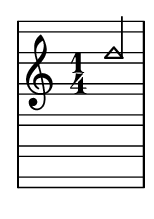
\version "2.14.0"

\header {
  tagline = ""
}

\paper {
  #(set-paper-size "a10")
}

%Customizing note head stencils based on pitch
%Defining stencils

upTriangle =
#(ly:make-stencil 
	(list 'embedded-ps
    "gsave
      currentpoint translate
      newpath
      -.1875 -.5 moveto
      .65625 .5 lineto
      1.5 -.5 lineto
      closepath
      fill
      grestore" )
    (cons -.1875 1.5)
    (cons -.5 .5)
)

downTriangle =
#(ly:make-stencil 
	(list 'embedded-ps
    "gsave
      currentpoint translate

      newpath
      .08 .34 moveto
      .65625 -.4 lineto
      1.2325 .34 lineto
      closepath
      0.12 setlinewidth
      stroke      

      newpath
      -.0775 .43 moveto
      .65625 -.43 lineto
      1.39 .43 lineto
      closepath
      0.1 setlinewidth
      stroke      
	  
	  newpath
      -.1675 .48 moveto
      .65625 -.48 lineto
      1.48 .48 lineto
      closepath
      0.04 setlinewidth
      stroke

      grestore" )
    (cons -.1875 1.5)
    (cons -.5 .5)
)

upTriLgr = 
#(ly:make-stencil 
	(list 'embedded-ps
    "gsave
      currentpoint translate
      newpath
      -.1875 -.5 moveto
      .65625 .5 lineto
      1.5 -.5 lineto
      closepath
      fill
	  newpath
	  -.5 0 moveto
	  1.8 0 lineto
      closepath
      .19 setlinewidth
      stroke  
      grestore" )
    (cons -.1875 1.5)
    (cons -.5 .5)
)

downTriLgr =
#(ly:make-stencil 
	(list 'embedded-ps
    "gsave
      currentpoint translate
      newpath
      .08 .34 moveto
      .65625 -.4 lineto
      1.2325 .34 lineto
      closepath
      0.12 setlinewidth
      stroke      
      newpath
      -.0775 .43 moveto
      .65625 -.43 lineto
      1.39 .43 lineto
      closepath
      0.1 setlinewidth
      stroke      
	  newpath
      -.1675 .48 moveto
      .65625 -.48 lineto
      1.48 .48 lineto
      closepath
      0.04 setlinewidth
      stroke
	  newpath
	  -.5 0 moveto
	  1.8 0 lineto
      closepath
      .19 setlinewidth
      stroke  
      grestore" )
    (cons -.1875 1.5)
    (cons -.5 .5)
)

%Based on the pitch's semitone, which note head
#(define (semitone-to-stencil semitone)
         (let ((s (modulo semitone 12)))
         	(case s
		((11) upTriLgr)
		((0) downTriLgr)
		(else (if (= (remainder semitone 2) 0) downTriangle upTriangle))
	))
)

%Get the pitch from the grob, convert to semitone, and send it on
#(define (stencil-notehead grob)
   (semitone-to-stencil 
	 (ly:pitch-semitones (ly:event-property (event-cause grob) 'pitch))))


%Begin stem attachment adjustment code
%Assign stem attachment values to variables

upTriUpStem 	= #'(1 . -1)
upTridownStem 	= #'(1 . .9)
downTriUpStem	= #'(1 . .9)
downTriDownStem	= #'(1 . -1)

%Based on the pitch, is the stem up or down, 
%Then based on pitch is the note head an up or down triangle

#(define (pitch-to-stem pitch stemdir)
	(if (= (modulo (ly:pitch-semitones pitch) 2) 1) 
		(if (= UP stemdir) upTriUpStem upTridownStem)		
		(if (= DOWN stemdir) downTriDownStem downTriUpStem)
	)
)

%Get the stem from notehead grob
#(define (notehead-get-notecolumn nhgrob)
   (ly:grob-parent nhgrob X))

#(define (notehead-get-stem nhgrob)
   (let ((notecolumn (notehead-get-notecolumn nhgrob)))
     (ly:grob-object notecolumn 'stem)))

%Get the pitch and stem direction from the grob and send it on
#(define (stem-adjuster nhgrob)
	(pitch-to-stem
	    (ly:event-property (event-cause nhgrob) 'pitch) 
		(ly:grob-property (notehead-get-stem nhgrob) 'direction) ))

%Begin double-stem for half note code
#(define (doubleStemmer grob)
   (if (= 1 (ly:grob-property grob 'duration-log))

		(ly:stencil-combine-at-edge
              (ly:stem::print grob)
              X
              (- (ly:grob-property grob 'direction))
              (ly:stem::print grob)
              -.42 0) ;; note: use .15 for other side

		(ly:stem::print grob)
	)
)

%End customization scripts


upTriangleEmpty =
#(ly:make-stencil 
	(list 'embedded-ps
    "gsave
      currentpoint translate
      newpath
      -.1875 -.5 moveto
      .65625 .5 lineto
      1.5 -.5 lineto
      closepath
      0.19 setlinewidth
      stroke
      grestore" )
    (cons -.1875 1.5)
    (cons -.5 .5)
)

upTriangleFull =
#(ly:make-stencil 
	(list 'embedded-ps
    "gsave
      currentpoint translate
      newpath
      -.1875 -.5 moveto
      .65625 .5 lineto
      1.5 -.5 lineto
      closepath
      fill
      grestore" )
    (cons -.1875 1.5)
    (cons -.5 .5)
)

downTriangleEmpty =
#(ly:make-stencil 
	(list 'embedded-ps
    "gsave
      currentpoint translate

      newpath
      .08 .34 moveto
      .65625 -.4 lineto
      1.2325 .34 lineto
      closepath
      0.12 setlinewidth
      stroke      

      newpath
      -.0775 .43 moveto
      .65625 -.43 lineto
      1.39 .43 lineto
      closepath
      0.1 setlinewidth
      stroke      
	  
	  newpath
      -.1675 .48 moveto
      .65625 -.48 lineto
      1.48 .48 lineto
      closepath
      0.04 setlinewidth
      stroke

      grestore" )
    (cons -.1875 1.5)
    (cons -.5 .5)
)

downTriangleFull =
#(ly:make-stencil 
	(list 'embedded-ps
    "gsave
      currentpoint translate

      newpath
      .08 .34 moveto
      .65625 -.4 lineto
      1.2325 .34 lineto
      closepath
      0.12 setlinewidth
      stroke      

      newpath
      -.0775 .43 moveto
      .65625 -.43 lineto
      1.39 .43 lineto
      closepath
      0.1 setlinewidth
      stroke      
	  
	  newpath
      -.1675 .48 moveto
      .65625 -.48 lineto
      1.48 .48 lineto
      closepath
      fill

      grestore" )
    (cons -.1875 1.5)
    (cons -.5 .5)
)

upTriLgr = 
#(ly:make-stencil 
	(list 'embedded-ps
    "gsave
      currentpoint translate
      newpath
      -.1875 -.5 moveto
      .65625 .5 lineto
      1.5 -.5 lineto
      closepath
      0.19 setlinewidth
      stroke
	  newpath
	  -.5 0 moveto
	  1.8 0 lineto
      closepath
      .19 setlinewidth
      stroke  
      grestore" )
    (cons -.1875 1.5)
    (cons -.5 .5)
)

downTriLgr =
#(ly:make-stencil 
	(list 'embedded-ps
    "gsave
      currentpoint translate
      newpath
      .08 .34 moveto
      .65625 -.4 lineto
      1.2325 .34 lineto
      closepath
      0.12 setlinewidth
      stroke      
      newpath
      -.0775 .43 moveto
      .65625 -.43 lineto
      1.39 .43 lineto
      closepath
      0.1 setlinewidth
      stroke      
	  newpath
      -.1675 .48 moveto
      .65625 -.48 lineto
      1.48 .48 lineto
      closepath
      0.04 setlinewidth
      stroke
	  newpath
	  -.5 0 moveto
	  1.8 0 lineto
      closepath
      .19 setlinewidth
      stroke  
      grestore" )
    (cons -.1875 1.5)
    (cons -.5 .5)
)

%Based on the pitch's semitone, which note head
#(define (semitone-to-stencil semitone)
         (let ((s (modulo semitone 12)))
         	(case s
		((11) upTriLgr)
		((0) downTriLgr)
                ((2 4) downTriangleEmpty)
                ((5 7 9) upTriangleEmpty)
                ((1 3) upTriangleFull)
                ((6 8 10) downTriangleFull)
	))
)

%Get the pitch from the grob, convert to semitone, and send it on
#(define (stencil-notehead grob)
   (semitone-to-stencil 
	 (ly:pitch-semitones (ly:event-property (event-cause grob) 'pitch))))


%Begin stem attachment adjustment code
%Assign stem attachment values to variables

upTriUpStem 	= #'(1 . -1)
upTridownStem 	= #'(1 . .9)
downTriUpStem	= #'(1 . .9)
downTriDownStem	= #'(1 . -1)

%Based on the pitch, is the stem up or down, 
%Then based on pitch is the note head an up or down triangle

#(define (pitch-to-stem pitch stemdir)
	(if (= (modulo (ly:pitch-semitones pitch) 2) 1) 
		(if (= UP stemdir) upTriUpStem upTridownStem)		
		(if (= DOWN stemdir) downTriDownStem downTriUpStem)
	)
)

%Get the stem from notehead grob
#(define (notehead-get-notecolumn nhgrob)
   (ly:grob-parent nhgrob X))

#(define (notehead-get-stem nhgrob)
   (let ((notecolumn (notehead-get-notecolumn nhgrob)))
     (ly:grob-object notecolumn 'stem)))

%Get the pitch and stem direction from the grob and send it on
#(define (stem-adjuster nhgrob)
	(pitch-to-stem
	    (ly:event-property (event-cause nhgrob) 'pitch) 
		(ly:grob-property (notehead-get-stem nhgrob) 'direction) ))

%Begin double-stem for half note code
#(define (doubleStemmer grob)
   (if (= 1 (ly:grob-property grob 'duration-log))

		(ly:stencil-combine-at-edge
              (ly:stem::print grob)
              X
              (- (ly:grob-property grob 'direction))
              (ly:stem::print grob)
              -.42 0) ;; note: use .15 for other side

		(ly:stem::print grob)
	)
)

%End customization scripts

down = {
      \override Stem #'direction = #DOWN     
}

up = {
      \override Stem #'direction = #UP
}

nl = {
      \once \override Score.RehearsalMark #'transparent = ##t
      \mark "C"
}

tn = {
  \override Staff.StaffSymbol #'line-positions = #'(10 8 4 2 -2 -4 -8 -10 -14 -16 -20 -22)
  \override NoteHead #'stem-attachment = #stem-adjuster
  \override NoteHead #'stencil = #stencil-notehead
  \override Stem #'stencil = #doubleStemmer
}

notes = \relative c {
      \time 1/4
      \autoBeamOff

      \up
      g'''4
}

\new Staff \with {
  \remove "Accidental_engraver"
  \remove "Key_engraver" 
  staffLineLayoutFunction = #(lambda (p) (floor (/ (+ (ly:pitch-semitones p) 1) 2)))
  middleCPosition = #-6
  clefGlyph = #"clefs.G"
  clefPosition = #(+ -6 4)
}
{
  \tn
  \notes 
}


